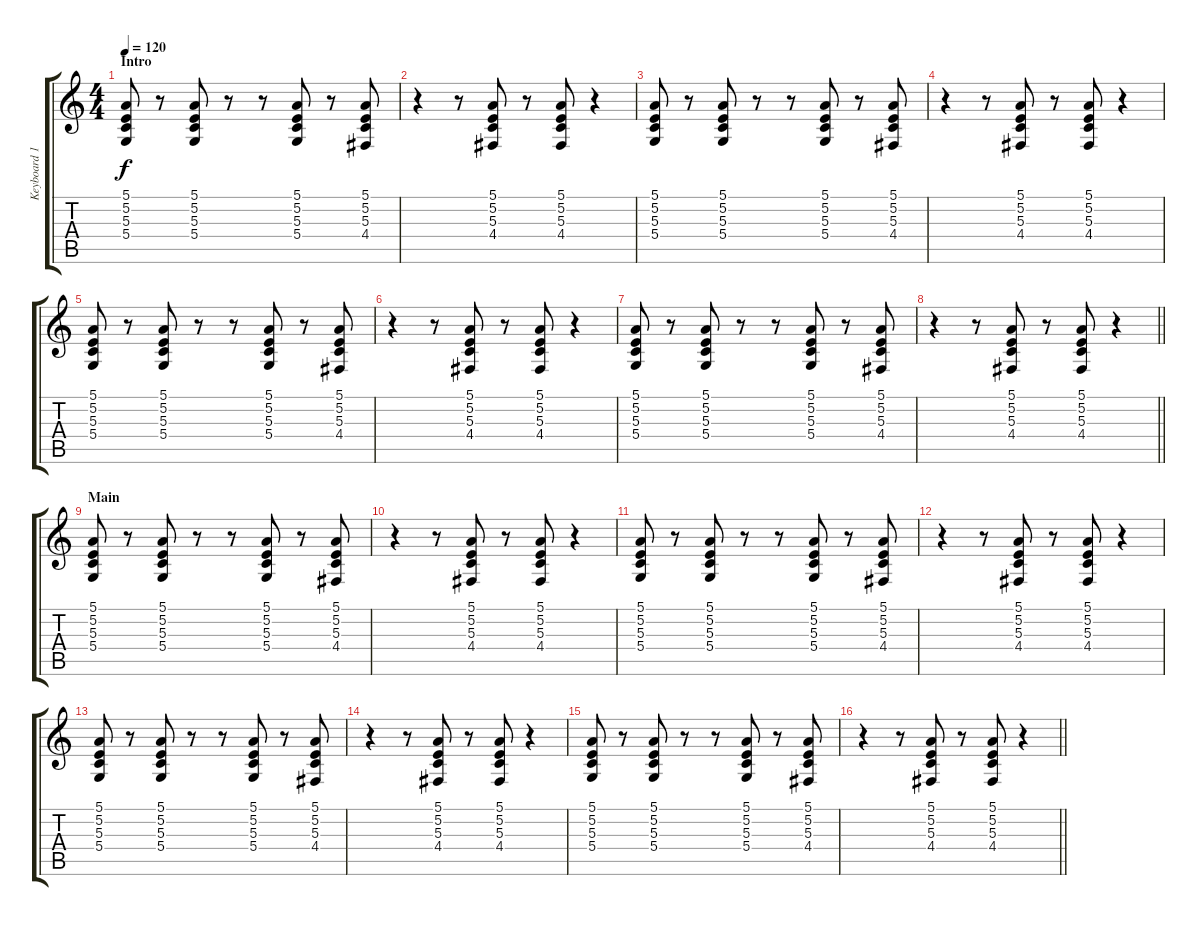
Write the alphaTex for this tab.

\track ("Keyboard 1" "Keyboard 1") {instrument electricpiano2}
\staff {score tabs}
\tuning (E4 B3 G3 D3 A2 E2) {hide}
\ts (4 4)
\section ("" "Intro")
\tempo 120
\clef g2
\ks c
(5.1 5.2 5.3 5.4).8{dy f instrument electricpiano2} r.8 (5.1 5.2 5.3 5.4).8 r.8 r.8 (5.1 5.2 5.3 5.4).8 r.8 (5.1 5.2 5.3 4.4).8 |
r.4 r.8 (5.1 5.2 5.3 4.4).8 r.8 (5.1 5.2 5.3 4.4).8 r.4 |
(5.1 5.2 5.3 5.4).8 r.8 (5.1 5.2 5.3 5.4).8 r.8 r.8 (5.1 5.2 5.3 5.4).8 r.8 (5.1 5.2 5.3 4.4).8 |
r.4 r.8 (5.1 5.2 5.3 4.4).8 r.8 (5.1 5.2 5.3 4.4).8 r.4 |
(5.1 5.2 5.3 5.4).8 r.8 (5.1 5.2 5.3 5.4).8 r.8 r.8 (5.1 5.2 5.3 5.4).8 r.8 (5.1 5.2 5.3 4.4).8 |
r.4 r.8 (5.1 5.2 5.3 4.4).8 r.8 (5.1 5.2 5.3 4.4).8 r.4 |
(5.1 5.2 5.3 5.4).8 r.8 (5.1 5.2 5.3 5.4).8 r.8 r.8 (5.1 5.2 5.3 5.4).8 r.8 (5.1 5.2 5.3 4.4).8 |
\barLineRight lightlight
r.4 r.8 (5.1 5.2 5.3 4.4).8 r.8 (5.1 5.2 5.3 4.4).8 r.4 |
\section ("" "Main")
(5.1 5.2 5.3 5.4).8 r.8 (5.1 5.2 5.3 5.4).8 r.8 r.8 (5.1 5.2 5.3 5.4).8 r.8 (5.1 5.2 5.3 4.4).8 |
r.4 r.8 (5.1 5.2 5.3 4.4).8 r.8 (5.1 5.2 5.3 4.4).8 r.4 |
(5.1 5.2 5.3 5.4).8 r.8 (5.1 5.2 5.3 5.4).8 r.8 r.8 (5.1 5.2 5.3 5.4).8 r.8 (5.1 5.2 5.3 4.4).8 |
r.4 r.8 (5.1 5.2 5.3 4.4).8 r.8 (5.1 5.2 5.3 4.4).8 r.4 |
(5.1 5.2 5.3 5.4).8 r.8 (5.1 5.2 5.3 5.4).8 r.8 r.8 (5.1 5.2 5.3 5.4).8 r.8 (5.1 5.2 5.3 4.4).8 |
r.4 r.8 (5.1 5.2 5.3 4.4).8 r.8 (5.1 5.2 5.3 4.4).8 r.4 |
(5.1 5.2 5.3 5.4).8 r.8 (5.1 5.2 5.3 5.4).8 r.8 r.8 (5.1 5.2 5.3 5.4).8 r.8 (5.1 5.2 5.3 4.4).8 |
\barLineRight lightlight
r.4 r.8 (5.1 5.2 5.3 4.4).8 r.8 (5.1 5.2 5.3 4.4).8 r.4
